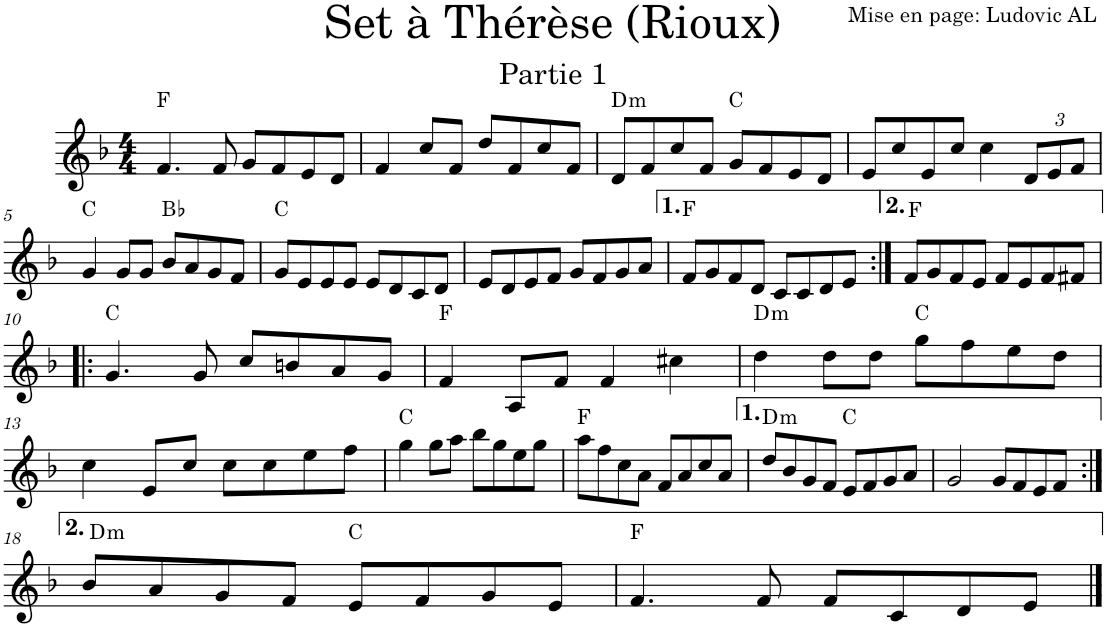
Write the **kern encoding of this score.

**kern	**harte
*part1	*part1
*staff1	*
*I"Violon	*
*I'Vln.	*
*clefG2	*
*k[b-]	*
*M4/4	*
=1	=1
4.f/	F:maj
8f/	.
8g/L	.
8f/	.
8e/	.
8d/J	.
=2	=2
4f/	.
8cc/L	.
8f/J	.
8dd/L	.
8f/	.
8cc/	.
8f/J	.
=3	=3
!	!LO:H:kt=m
8d/L	D:min
8f/	.
8cc/	.
8f/J	.
8g/L	C:maj
8f/	.
8e/	.
8d/J	.
=4	=4
8e/L	.
8cc/	.
8e/	.
8cc/J	.
4cc\	.
*Xbrackettup	*
12d/L	.
12e/	.
12f/J	.
!!LO:LB:g=z
=5	=5
4g/	C:maj
8g/L	.
8g/J	.
8b-/L	Bb:maj
8a/	.
8g/	.
8f/J	.
=6	=6
8g/L	C:maj
8e/	.
8e/	.
8e/J	.
8e/L	.
8d/	.
8c/	.
8d/J	.
=7	=7
8e/L	.
8d/	.
8e/	.
8f/J	.
8g/L	.
8f/	.
8g/	.
8a/J	.
=8	=8
8f/L	F:maj
8g/	.
8f/	.
8d/J	.
8c/L	.
8c/	.
8d/	.
8e/J	.
=9:|!	=9:|!
8f/L	F:maj
8g/	.
8f/	.
8e/J	.
8f/L	.
8e/	.
8f/	.
8f#X/J	.
!!LO:LB:g=z
=10!|:	=10!|:
4.g/	C:maj
8g/	.
8cc/L	.
8bn/	.
8a/	.
8g/J	.
=11	=11
4f/	F:maj
8A/L	.
8f/J	.
4f/	.
4cc#X\	.
=12	=12
!	!LO:H:kt=m
4dd\	D:min
8dd\L	.
8dd\J	.
8gg\L	C:maj
8ff\	.
8ee\	.
8dd\J	.
!!LO:LB:g=z
=13	=13
4cc\	.
8e/L	.
8cc/J	.
8cc\L	.
8cc\	.
8ee\	.
8ff\J	.
=14	=14
4gg\	C:maj
8gg\L	.
8aa\J	.
8bb-\L	.
8gg\	.
8ee\	.
8gg\J	.
=15	=15
8aa\L	F:maj
8ff\	.
8cc\	.
8a\J	.
8f/L	.
8a/	.
8cc/	.
8a/J	.
=16	=16
!	!LO:H:kt=m
8dd/L	D:min
8b-/	.
8g/	.
8f/J	.
8e/L	C:maj
8f/	.
8g/	.
8a/J	.
=17	=17
2g/	.
8g/L	.
8f/	.
8e/	.
8f/J	.
!!LO:LB:g=z
=18:|!	=18:|!
!	!LO:H:kt=m
8b-/L	D:min
8a/	.
8g/	.
8f/J	.
8e/L	C:maj
8f/	.
8g/	.
8e/J	.
=19	=19
4.f/	F:maj
8f/	.
8f/L	.
8c/	.
8d/	.
8e/J	.
==	==
*-	*-
